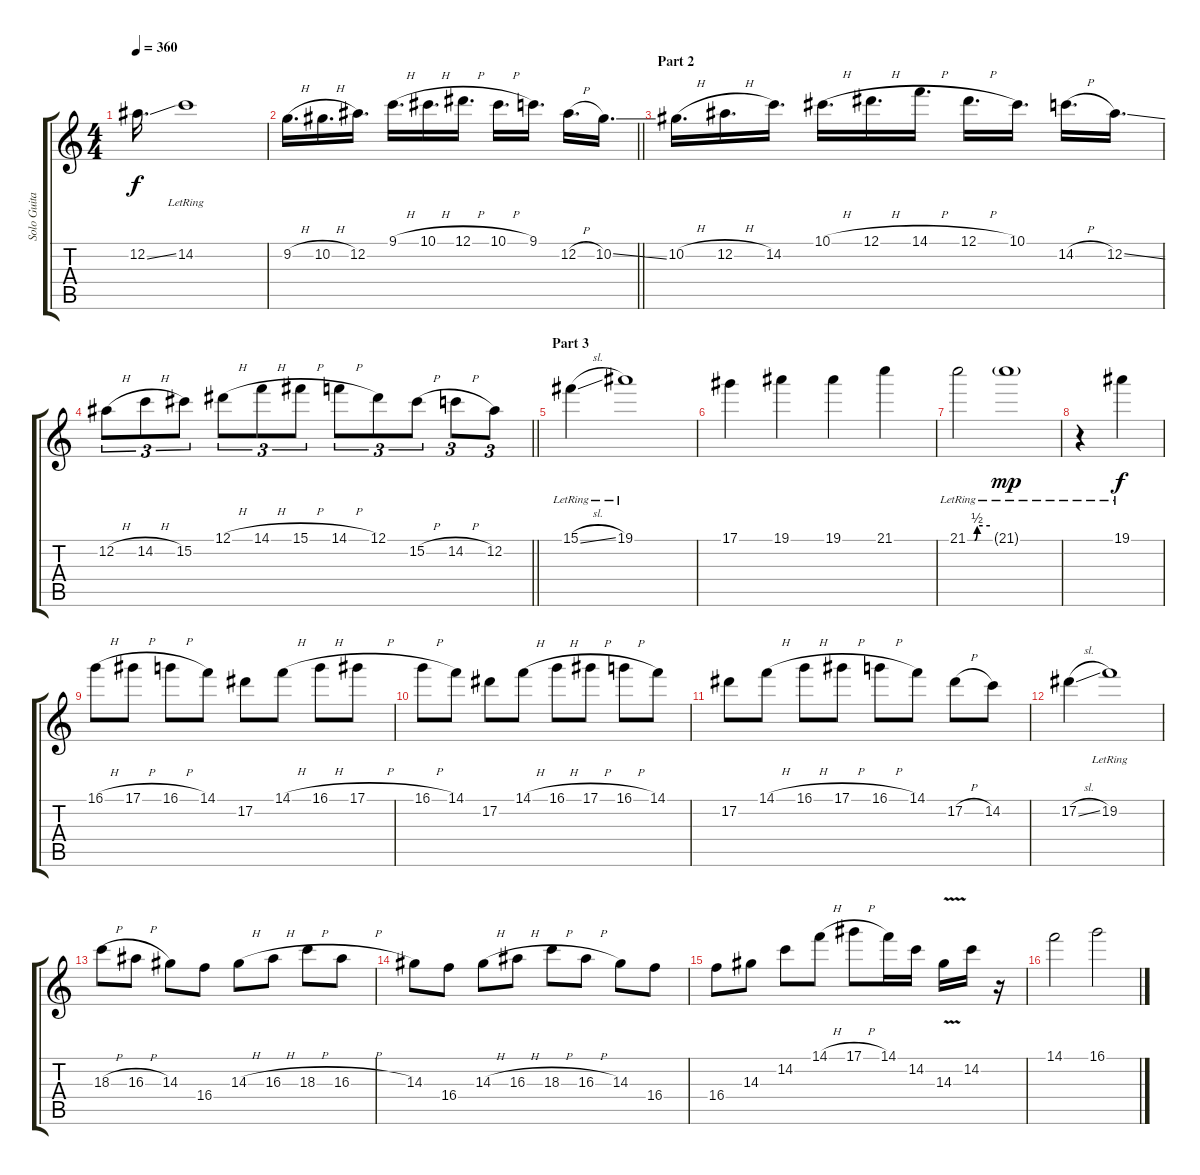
\track ("Solo Guitar" "Solo Guita") {instrument overdrivenguitar}
\staff {score tabs}
\tuning (Eb4 Bb3 Gb3 Db3 Ab2 Db2) {hide}
\ts (4 4)
\tempo 360
\clef g2
\ks c
12.2{ss}.16{d dy f} 14.2{lr}.1 |
\barLineRight lightlight
9.2{h}.16{d} 10.2{h}.16{d} 12.2.16{d} 9.1{h}.16{d} 10.1{h}.16{d} 12.1{h}.16{d} 10.1{h}.16{d} 9.1.16{d} 12.2{h}.16{d} 10.2{ss}.16{d} |
\section ("" "Part 2")
10.2{h}.16{d} 12.2{h}.16{d} 14.2.16{d} 10.1{h}.16{d} 12.1{h}.16{d} 14.1{h}.16{d} 12.1{h}.16{d} 10.1.16{d} 14.2{h}.16{d} 12.2{ss}.16{d} |
\barLineRight lightlight
12.2{h}.8{tu (3 2)} 14.2{h}.8{tu (3 2)} 15.2.8{tu (3 2)} 12.1{h}.8{tu (3 2)} 14.1{h}.8{tu (3 2)} 15.1{h}.8{tu (3 2)} 14.1{h}.8{tu (3 2)} 12.1.8{tu (3 2)} 15.2{h}.8{tu (3 2)} 14.2{h}.8{tu (3 2)} 12.2.8{tu (3 2)} |
\section ("" "Part 3")
15.1{sl lr}.4 19.1{lr}.1 |
17.1.4 19.1.4 19.1.4 21.1.4 |
21.1{be (custom 0 0 15 0 17 0 19 0 26 2 60 2) lr}.2 21.1{g lr}.1{dy mp} |
r.4 19.1{lr}.4{dy f} |
16.1{h}.8 17.1{h}.8 16.1{h}.8 14.1.8 17.2.8 14.1{h}.8 16.1{h}.8 17.1{h}.8 |
16.1{h}.8 14.1.8 17.2.8 14.1{h}.8 16.1{h}.8 17.1{h}.8 16.1{h}.8 14.1.8 |
17.2.8 14.1{h}.8 16.1{h}.8 17.1{h}.8 16.1{h}.8 14.1.8 17.2{h}.8 14.2.8 |
17.2{sl}.4 19.2{lr}.1 |
18.3{h}.8 16.3{h}.8 14.3.8 16.4.8 14.3{h}.8 16.3{h}.8 18.3{h}.8 16.3{h}.8 |
14.3.8 16.4.8 14.3{h}.8 16.3{h}.8 18.3{h}.8 16.3{h}.8 14.3.8 16.4.8 |
16.4.8 14.3.8 14.2.8 14.1{h}.8 17.1{h}.8 14.1.16 14.2.16 14.3{v}.16 14.2.16 r.16 |
14.1.2 16.1.2
